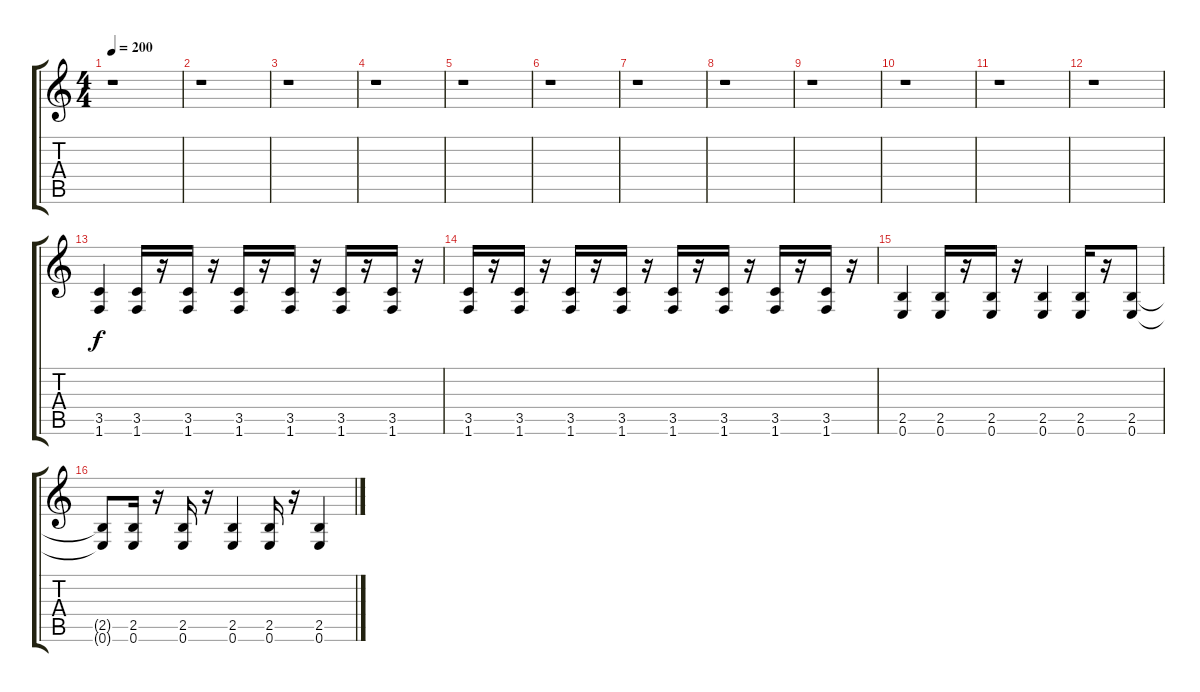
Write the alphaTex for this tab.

\track "" {instrument distortionguitar}
\staff {score tabs}
\tuning (E4 B3 G3 D3 A2 E2) {hide}
\ts (4 4)
\tempo 200
\clef g2
\ks c
r.1{dy f} |
r.1 |
r.1 |
r.1 |
r.1 |
r.1 |
r.1 |
r.1 |
r.1 |
r.1 |
r.1 |
r.1 |
(3.5 1.6).4 (3.5 1.6).16 r.16 (3.5 1.6).16 r.16 (3.5 1.6).16 r.16 (3.5 1.6).16 r.16 (3.5 1.6).16 r.16 (3.5 1.6).16 r.16 |
(3.5 1.6).16 r.16 (3.5 1.6).16 r.16 (3.5 1.6).16 r.16 (3.5 1.6).16 r.16 (3.5 1.6).16 r.16 (3.5 1.6).16 r.16 (3.5 1.6).16 r.16 (3.5 1.6).16 r.16 |
(2.5 0.6).4 (2.5 0.6).16 r.16 (2.5 0.6).16 r.16 (2.5 0.6).4 (2.5 0.6).16 r.16 (2.5 0.6).8 |
(2.5{t} 0.6{t}).8 (2.5 0.6).16 r.16 (2.5 0.6).16 r.16 (2.5 0.6).4 (2.5 0.6).16 r.16 (2.5 0.6).4
